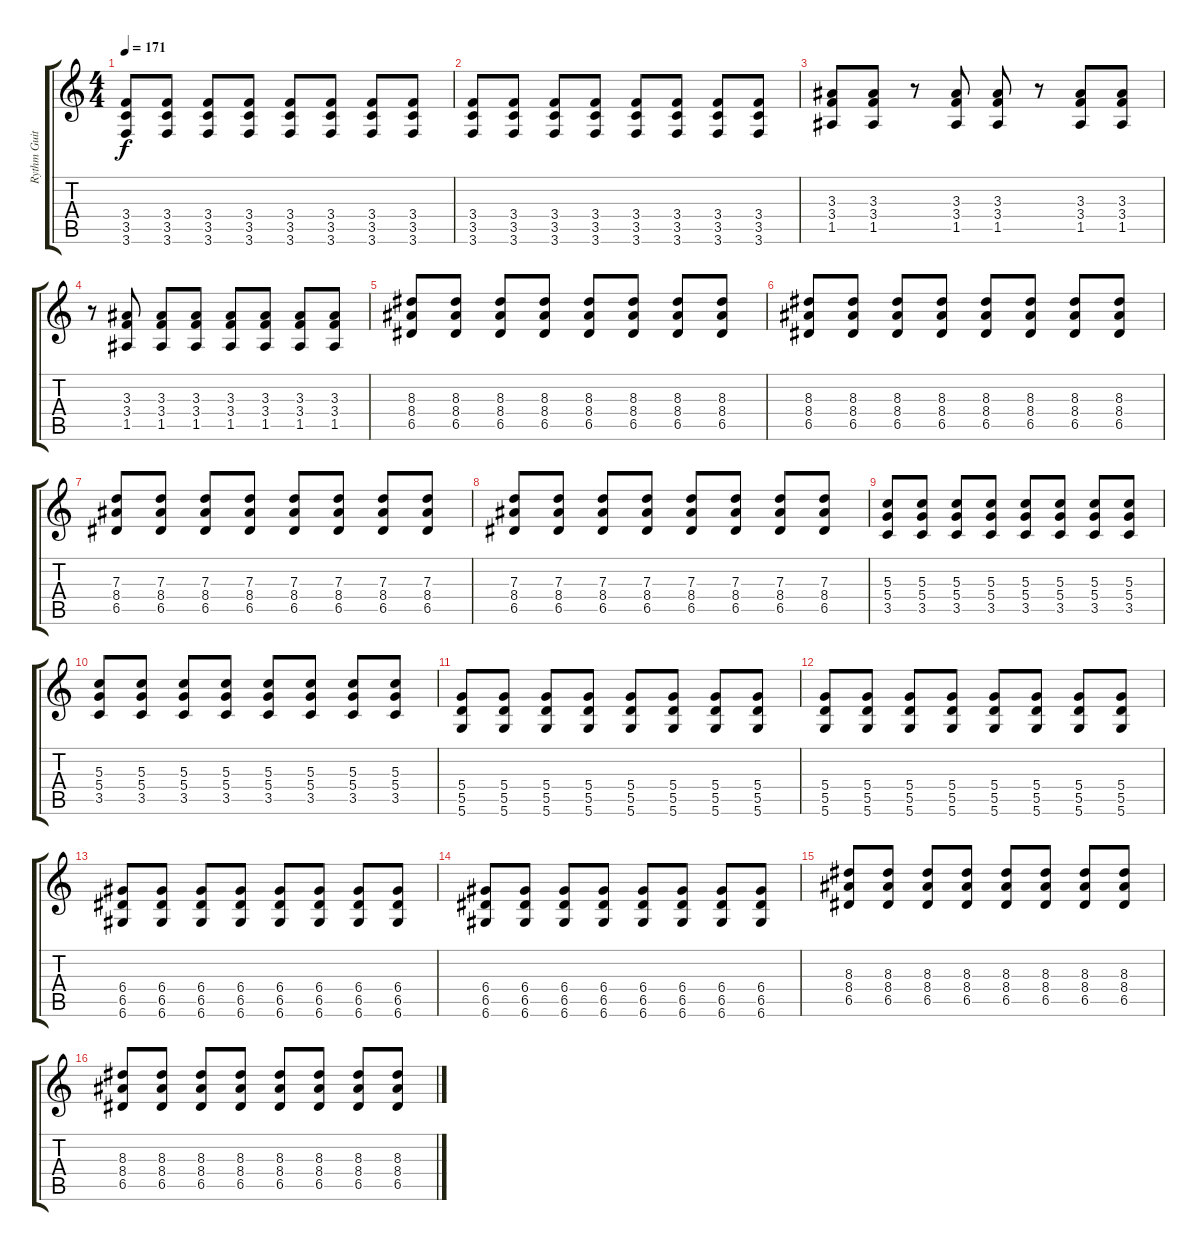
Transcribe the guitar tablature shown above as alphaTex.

\track ("Rythm Guitar" "Rythm Guit") {instrument overdrivenguitar}
\staff {score tabs}
\tuning (E4 B3 G3 D3 A2 D2) {hide}
\ts (4 4)
\tempo 171
\clef g2
\ks c
(3.4 3.5 3.6).8{dy f} (3.4 3.5 3.6).8 (3.4 3.5 3.6).8 (3.4 3.5 3.6).8 (3.4 3.5 3.6).8 (3.4 3.5 3.6).8 (3.4 3.5 3.6).8 (3.4 3.5 3.6).8 |
(3.4 3.5 3.6).8 (3.4 3.5 3.6).8 (3.4 3.5 3.6).8 (3.4 3.5 3.6).8 (3.4 3.5 3.6).8 (3.4 3.5 3.6).8 (3.4 3.5 3.6).8 (3.4 3.5 3.6).8 |
(3.3 3.4 1.5).8 (3.3 3.4 1.5).8 r.8 (3.3 3.4 1.5).8 (3.3 3.4 1.5).8 r.8 (3.3 3.4 1.5).8 (3.3 3.4 1.5).8 |
r.8 (3.3 3.4 1.5).8 (3.3 3.4 1.5).8 (3.3 3.4 1.5).8 (3.3 3.4 1.5).8 (3.3 3.4 1.5).8 (3.3 3.4 1.5).8 (3.3 3.4 1.5).8 |
(8.3 8.4 6.5).8 (8.3 8.4 6.5).8 (8.3 8.4 6.5).8 (8.3 8.4 6.5).8 (8.3 8.4 6.5).8 (8.3 8.4 6.5).8 (8.3 8.4 6.5).8 (8.3 8.4 6.5).8 |
(8.3 8.4 6.5).8 (8.3 8.4 6.5).8 (8.3 8.4 6.5).8 (8.3 8.4 6.5).8 (8.3 8.4 6.5).8 (8.3 8.4 6.5).8 (8.3 8.4 6.5).8 (8.3 8.4 6.5).8 |
(7.3 8.4 6.5).8 (7.3 8.4 6.5).8 (7.3 8.4 6.5).8 (7.3 8.4 6.5).8 (7.3 8.4 6.5).8 (7.3 8.4 6.5).8 (7.3 8.4 6.5).8 (7.3 8.4 6.5).8 |
(7.3 8.4 6.5).8 (7.3 8.4 6.5).8 (7.3 8.4 6.5).8 (7.3 8.4 6.5).8 (7.3 8.4 6.5).8 (7.3 8.4 6.5).8 (7.3 8.4 6.5).8 (7.3 8.4 6.5).8 |
(5.3 5.4 3.5).8 (5.3 5.4 3.5).8 (5.3 5.4 3.5).8 (5.3 5.4 3.5).8 (5.3 5.4 3.5).8 (5.3 5.4 3.5).8 (5.3 5.4 3.5).8 (5.3 5.4 3.5).8 |
(5.3 5.4 3.5).8 (5.3 5.4 3.5).8 (5.3 5.4 3.5).8 (5.3 5.4 3.5).8 (5.3 5.4 3.5).8 (5.3 5.4 3.5).8 (5.3 5.4 3.5).8 (5.3 5.4 3.5).8 |
(5.4 5.5 5.6).8 (5.4 5.5 5.6).8 (5.4 5.5 5.6).8 (5.4 5.5 5.6).8 (5.4 5.5 5.6).8 (5.4 5.5 5.6).8 (5.4 5.5 5.6).8 (5.4 5.5 5.6).8 |
(5.4 5.5 5.6).8 (5.4 5.5 5.6).8 (5.4 5.5 5.6).8 (5.4 5.5 5.6).8 (5.4 5.5 5.6).8 (5.4 5.5 5.6).8 (5.4 5.5 5.6).8 (5.4 5.5 5.6).8 |
(6.4 6.5 6.6).8 (6.4 6.5 6.6).8 (6.4 6.5 6.6).8 (6.4 6.5 6.6).8 (6.4 6.5 6.6).8 (6.4 6.5 6.6).8 (6.4 6.5 6.6).8 (6.4 6.5 6.6).8 |
(6.4 6.5 6.6).8 (6.4 6.5 6.6).8 (6.4 6.5 6.6).8 (6.4 6.5 6.6).8 (6.4 6.5 6.6).8 (6.4 6.5 6.6).8 (6.4 6.5 6.6).8 (6.4 6.5 6.6).8 |
(8.3 8.4 6.5).8 (8.3 8.4 6.5).8 (8.3 8.4 6.5).8 (8.3 8.4 6.5).8 (8.3 8.4 6.5).8 (8.3 8.4 6.5).8 (8.3 8.4 6.5).8 (8.3 8.4 6.5).8 |
(8.3 8.4 6.5).8 (8.3 8.4 6.5).8 (8.3 8.4 6.5).8 (8.3 8.4 6.5).8 (8.3 8.4 6.5).8 (8.3 8.4 6.5).8 (8.3 8.4 6.5).8 (8.3 8.4 6.5).8
